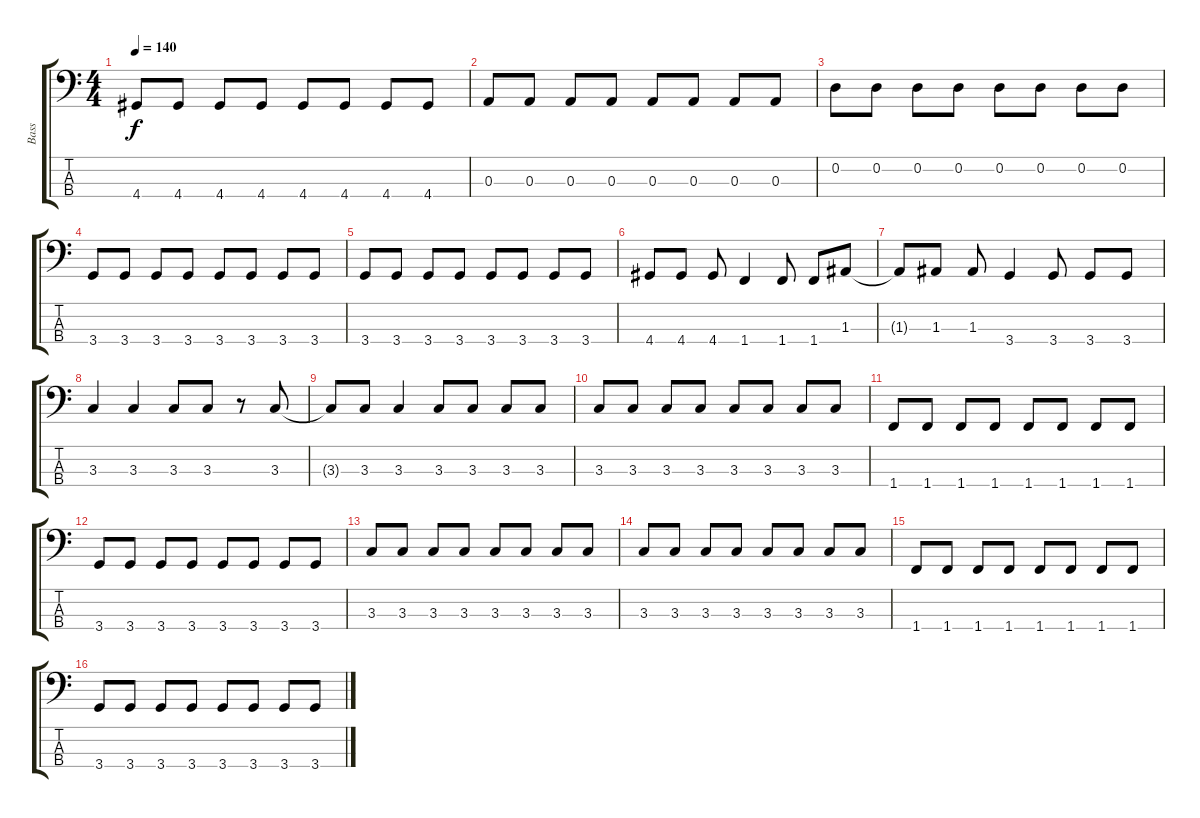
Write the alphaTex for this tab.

\track ("Bass" "Bass") {instrument electricbasspick}
\staff {score tabs}
\tuning (G2 D2 A1 E1) {hide}
\ts (4 4)
\tempo 140
\clef f4
\ks c
4.4.8{dy f} 4.4.8 4.4.8 4.4.8 4.4.8 4.4.8 4.4.8 4.4.8 |
0.3.8 0.3.8 0.3.8 0.3.8 0.3.8 0.3.8 0.3.8 0.3.8 |
0.2.8 0.2.8 0.2.8 0.2.8 0.2.8 0.2.8 0.2.8 0.2.8 |
3.4.8 3.4.8 3.4.8 3.4.8 3.4.8 3.4.8 3.4.8 3.4.8 |
3.4.8 3.4.8 3.4.8 3.4.8 3.4.8 3.4.8 3.4.8 3.4.8 |
4.4.8 4.4.8 4.4.8 1.4.4 1.4.8 1.4.8 1.3.8 |
1.3{t}.8 1.3.8 1.3.8 3.4.4 3.4.8 3.4.8 3.4.8 |
3.3.4 3.3.4 3.3.8 3.3.8 r.8 3.3.8 |
3.3{t}.8 3.3.8 3.3.4 3.3.8 3.3.8 3.3.8 3.3.8 |
3.3.8 3.3.8 3.3.8 3.3.8 3.3.8 3.3.8 3.3.8 3.3.8 |
1.4.8 1.4.8 1.4.8 1.4.8 1.4.8 1.4.8 1.4.8 1.4.8 |
3.4.8 3.4.8 3.4.8 3.4.8 3.4.8 3.4.8 3.4.8 3.4.8 |
3.3.8 3.3.8 3.3.8 3.3.8 3.3.8 3.3.8 3.3.8 3.3.8 |
3.3.8 3.3.8 3.3.8 3.3.8 3.3.8 3.3.8 3.3.8 3.3.8 |
1.4.8 1.4.8 1.4.8 1.4.8 1.4.8 1.4.8 1.4.8 1.4.8 |
3.4.8 3.4.8 3.4.8 3.4.8 3.4.8 3.4.8 3.4.8 3.4.8
